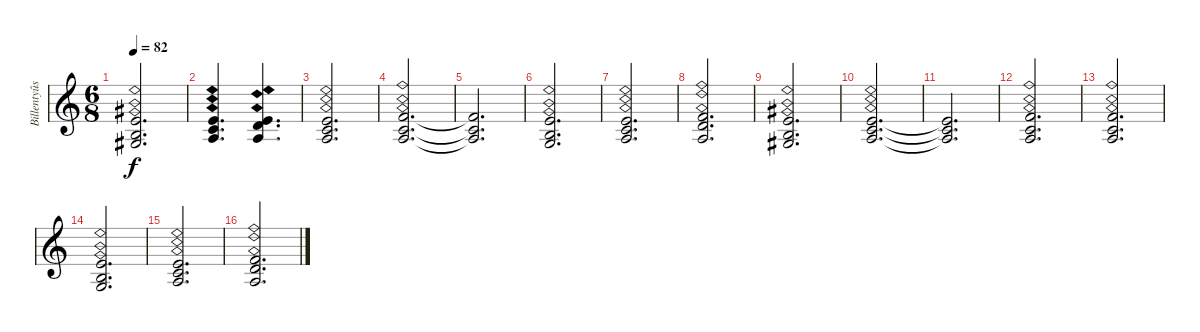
\track ("Billentyûs 1 (Don Airey/Gavin Wright)" "Billentyûs") {instrument stringensemble1}
\staff {score}
\tuning (E4 B3 G3 D3 A2 E2) {hide}
\ts (6 8)
\tempo 82
\clef g2
\ks c
(0.1{ph 12} 0.2{ph 12} 1.3{ph 12}).2{d dy f} |
(0.1{ph 12} 1.2{ph 12} 2.3{ph 12}).4{d} (0.1{ph 12} 3.2{ph 12} 2.3{ph 12}).4{d} |
(0.1{ph 12} 1.2{ph 12} 2.3{ph 12}).2{d} |
(1.1{ph 12} 1.2{ph 12} 2.3{ph 12}).2{d} |
(1.1{t} 1.2{t} 2.3{t}).2{d} |
(0.1{ph 12} 0.2{ph 12} 0.3{ph 12}).2{d} |
(0.1{ph 12} 1.2{ph 12} 2.3{ph 12}).2{d} |
(1.1{ph 12} 3.2{ph 12} 2.3{ph 12}).2{d} |
(0.1{ph 12} 0.2{ph 12} 1.3{ph 12}).2{d} |
(0.1{ph 12} 1.2{ph 12} 2.3{ph 12}).2{d} |
(0.1{t} 1.2{t} 2.3{t}).2{d} |
(1.1{ph 12} 1.2{ph 12} 2.3{ph 12}).2{d} |
(1.1{ph 12} 1.2{ph 12} 2.3{ph 12}).2{d} |
(0.1{ph 12} 0.2{ph 12} 0.3{ph 12}).2{d} |
(0.1{ph 12} 1.2{ph 12} 2.3{ph 12}).2{d} |
(1.1{ph 12} 3.2{ph 12} 2.3{ph 12}).2{d}
